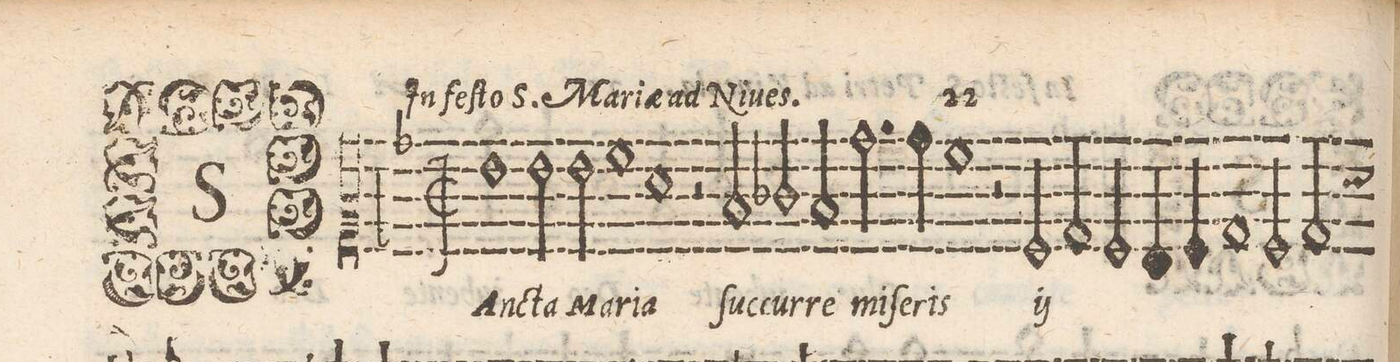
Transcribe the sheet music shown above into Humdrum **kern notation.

**kern	**text
*I"ALTVS	*
*clefC2	*
*k[b-]	*
*met(C|)	*
*M2/1	*
1g	SAn-
2g\	-cta
2g\	Ma-
=2-	=2-
1a	-ri-
1f	-a
=3-	=3-
2r	.
2d/	ſuc-
2e-X/	-cur-
2d/	-re
=4-	=4-
2.b-\	mi-
4b-\	-ſe-
1a	-ris
=5-	=5-
2r	.
*	*ij
2A/	ſuc-
2B-/	-cur-
2A/	-re
=6-	=6-
4G/	mi-
4A/	.
1B-	.
2A/	-ſe-
=7-	=7-
2B-/	-ris
*custos:f	*
*-	*-
